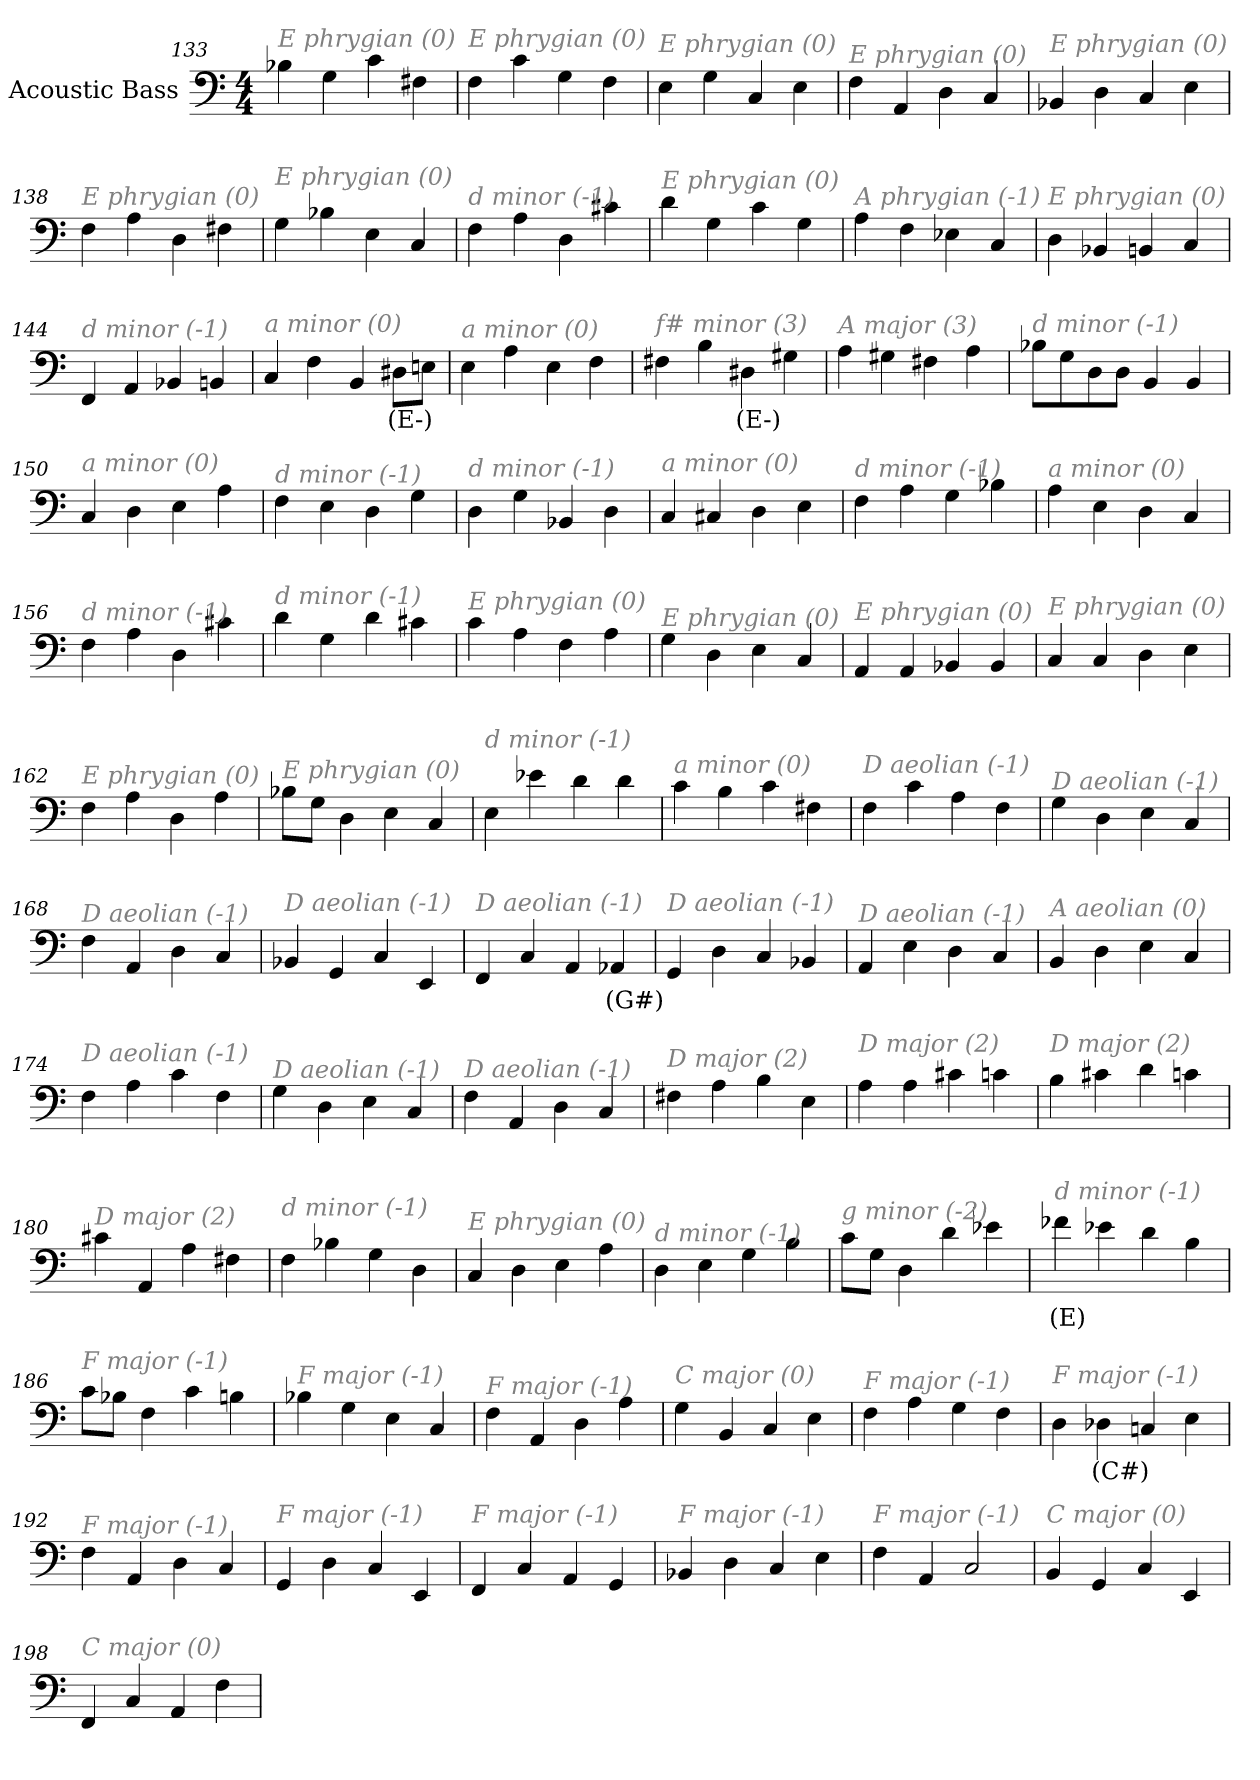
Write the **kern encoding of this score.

**kern	**text
*part1	*part1
*staff1	*staff1
*I"Acoustic Bass	*
*clefF4	*
*ITrd7c12	*
*k[]	*
*C:	*
*M4/4	*
=133	=133
!LO:TX:i:color=#808080:t=E phrygian (0)	!
4BB-X	.
4GG	.
4C	.
4FF#X	.
=134	=134
!LO:TX:i:color=#808080:t=E phrygian (0)	!
4FF	.
4C	.
4GG	.
4FF	.
=135	=135
!LO:TX:i:color=#808080:t=E phrygian (0)	!
4EE	.
4GG	.
4CC	.
4EE	.
=136	=136
!LO:TX:i:color=#808080:t=E phrygian (0)	!
4FF	.
4AAA	.
4DD	.
4CC	.
=137	=137
!LO:TX:i:color=#808080:t=E phrygian (0)	!
4BBB-X	.
4DD	.
4CC	.
4EE	.
=138	=138
!LO:TX:i:color=#808080:t=E phrygian (0)	!
4FF	.
4AA	.
4DD	.
4FF#X	.
=139	=139
!LO:TX:i:color=#808080:t=E phrygian (0)	!
4GG	.
4BB-X	.
4EE	.
4CC	.
=140	=140
!LO:TX:i:color=#808080:t=d minor (-1)	!
4FF	.
4AA	.
4DD	.
4C#X	.
=141	=141
!LO:TX:i:color=#808080:t=E phrygian (0)	!
4D	.
4GG	.
4C	.
4GG	.
=142	=142
!LO:TX:i:color=#808080:t=A phrygian (-1)	!
4AA	.
4FF	.
4EE-X	.
4CC	.
=143	=143
!LO:TX:i:color=#808080:t=E phrygian (0)	!
4DD	.
4BBB-X	.
4BBBn	.
4CC	.
=144	=144
!LO:TX:i:color=#808080:t=d minor (-1)	!
4FFF	.
4AAA	.
4BBB-X	.
4BBBn	.
=145	=145
!LO:TX:i:color=#808080:t=a minor (0)	!
4CC	.
4FF	.
4BBB	.
8DD#XiL	(E-)
8EEnJ	.
=146	=146
!LO:TX:i:color=#808080:t=a minor (0)	!
4EE	.
4AA	.
4EE	.
4FF	.
=147	=147
!LO:TX:i:color=#808080:t=f# minor (3)	!
4FF#X	.
4BB	.
4DD#Xi	(E-)
4GG#X	.
=148	=148
!LO:TX:i:color=#808080:t=A major (3)	!
4AA	.
4GG#X	.
4FF#X	.
4AA	.
=149	=149
!LO:TX:i:color=#808080:t=d minor (-1)	!
8BB-XL	.
8GG	.
8DD	.
8DDJ	.
4BBB	.
4BBB	.
=150	=150
!LO:TX:i:color=#808080:t=a minor (0)	!
4CC	.
4DD	.
4EE	.
4AA	.
=151	=151
!LO:TX:i:color=#808080:t=d minor (-1)	!
4FF	.
4EE	.
4DD	.
4GG	.
=152	=152
!LO:TX:i:color=#808080:t=d minor (-1)	!
4DD	.
4GG	.
4BBB-X	.
4DD	.
=153	=153
!LO:TX:i:color=#808080:t=a minor (0)	!
4CC	.
4CC#X	.
4DD	.
4EE	.
=154	=154
!LO:TX:i:color=#808080:t=d minor (-1)	!
4FF	.
4AA	.
4GG	.
4BB-X	.
=155	=155
!LO:TX:i:color=#808080:t=a minor (0)	!
4AA	.
4EE	.
4DD	.
4CC	.
=156	=156
!LO:TX:i:color=#808080:t=d minor (-1)	!
4FF	.
4AA	.
4DD	.
4C#X	.
=157	=157
!LO:TX:i:color=#808080:t=d minor (-1)	!
4D	.
4GG	.
4D	.
4C#X	.
=158	=158
!LO:TX:i:color=#808080:t=E phrygian (0)	!
4C	.
4AA	.
4FF	.
4AA	.
=159	=159
!LO:TX:i:color=#808080:t=E phrygian (0)	!
4GG	.
4DD	.
4EE	.
4CC	.
=160	=160
!LO:TX:i:color=#808080:t=E phrygian (0)	!
4AAA	.
4AAA	.
4BBB-X	.
4BBB-	.
=161	=161
!LO:TX:i:color=#808080:t=E phrygian (0)	!
4CC	.
4CC	.
4DD	.
4EE	.
=162	=162
!LO:TX:i:color=#808080:t=E phrygian (0)	!
4FF	.
4AA	.
4DD	.
4AA	.
=163	=163
!LO:TX:i:color=#808080:t=E phrygian (0)	!
8BB-XL	.
8GGJ	.
4DD	.
4EE	.
4CC	.
=164	=164
!LO:TX:i:color=#808080:t=d minor (-1)	!
4EE	.
4E-X	.
4D	.
4D	.
=165	=165
!LO:TX:i:color=#808080:t=a minor (0)	!
4C	.
4BB	.
4C	.
4FF#X	.
=166	=166
!LO:TX:i:color=#808080:t=D aeolian (-1)	!
4FF	.
4C	.
4AA	.
4FF	.
=167	=167
!LO:TX:i:color=#808080:t=D aeolian (-1)	!
4GG	.
4DD	.
4EE	.
4CC	.
=168	=168
!LO:TX:i:color=#808080:t=D aeolian (-1)	!
4FF	.
4AAA	.
4DD	.
4CC	.
=169	=169
!LO:TX:i:color=#808080:t=D aeolian (-1)	!
4BBB-X	.
4GGG	.
4CC	.
4EEE	.
=170	=170
!LO:TX:i:color=#808080:t=D aeolian (-1)	!
4FFF	.
4CC	.
4AAA	.
4AAA-Xi	(G#)
=171	=171
!LO:TX:i:color=#808080:t=D aeolian (-1)	!
4GGG	.
4DD	.
4CC	.
4BBB-X	.
=172	=172
!LO:TX:i:color=#808080:t=D aeolian (-1)	!
4AAA	.
4EE	.
4DD	.
4CC	.
=173	=173
!LO:TX:i:color=#808080:t=A aeolian (0)	!
4BBB	.
4DD	.
4EE	.
4CC	.
=174	=174
!LO:TX:i:color=#808080:t=D aeolian (-1)	!
4FF	.
4AA	.
4C	.
4FF	.
=175	=175
!LO:TX:i:color=#808080:t=D aeolian (-1)	!
4GG	.
4DD	.
4EE	.
4CC	.
=176	=176
!LO:TX:i:color=#808080:t=D aeolian (-1)	!
4FF	.
4AAA	.
4DD	.
4CC	.
=177	=177
!LO:TX:i:color=#808080:t=D major (2)	!
4FF#X	.
4AA	.
4BB	.
4EE	.
=178	=178
!LO:TX:i:color=#808080:t=D major (2)	!
4AA	.
4AA	.
4C#X	.
4Cn	.
=179	=179
!LO:TX:i:color=#808080:t=D major (2)	!
4BB	.
4C#X	.
4D	.
4Cn	.
=180	=180
!LO:TX:i:color=#808080:t=D major (2)	!
4C#X	.
4AAA	.
4AA	.
4FF#X	.
=181	=181
!LO:TX:i:color=#808080:t=d minor (-1)	!
4FF	.
4BB-X	.
4GG	.
4DD	.
=182	=182
!LO:TX:i:color=#808080:t=E phrygian (0)	!
4CC	.
4DD	.
4EE	.
4AA	.
=183	=183
!LO:TX:i:color=#808080:t=d minor (-1)	!
4DD	.
4EE	.
4GG	.
4BB	.
=184	=184
!LO:TX:i:color=#808080:t=g minor (-2)	!
8CL	.
8GGJ	.
4DD	.
4D	.
4E-X	.
=185	=185
!LO:TX:i:color=#808080:t=d minor (-1)	!
4F-Xj	(E)
4E-X	.
4D	.
4BB	.
=186	=186
!LO:TX:i:color=#808080:t=F major (-1)	!
8CL	.
8BB-XJ	.
4FF	.
4C	.
4BBn	.
=187	=187
!LO:TX:i:color=#808080:t=F major (-1)	!
4BB-X	.
4GG	.
4EE	.
4CC	.
=188	=188
!LO:TX:i:color=#808080:t=F major (-1)	!
4FF	.
4AAA	.
4DD	.
4AA	.
=189	=189
!LO:TX:i:color=#808080:t=C major (0)	!
4GG	.
4BBB	.
4CC	.
4EE	.
=190	=190
!LO:TX:i:color=#808080:t=F major (-1)	!
4FF	.
4AA	.
4GG	.
4FF	.
=191	=191
!LO:TX:i:color=#808080:t=F major (-1)	!
4DD	.
4DD-Xi	(C#)
4CCn	.
4EE	.
=192	=192
!LO:TX:i:color=#808080:t=F major (-1)	!
4FF	.
4AAA	.
4DD	.
4CC	.
=193	=193
!LO:TX:i:color=#808080:t=F major (-1)	!
4GGG	.
4DD	.
4CC	.
4EEE	.
=194	=194
!LO:TX:i:color=#808080:t=F major (-1)	!
4FFF	.
4CC	.
4AAA	.
4GGG	.
=195	=195
!LO:TX:i:color=#808080:t=F major (-1)	!
4BBB-X	.
4DD	.
4CC	.
4EE	.
=196	=196
!LO:TX:i:color=#808080:t=F major (-1)	!
4FF	.
4AAA	.
2CC	.
=197	=197
!LO:TX:i:color=#808080:t=C major (0)	!
4BBB	.
4GGG	.
4CC	.
4EEE	.
=198	=198
!LO:TX:i:color=#808080:t=C major (0)	!
4FFF	.
4CC	.
4AAA	.
4FF	.
=	=
*-	*-
